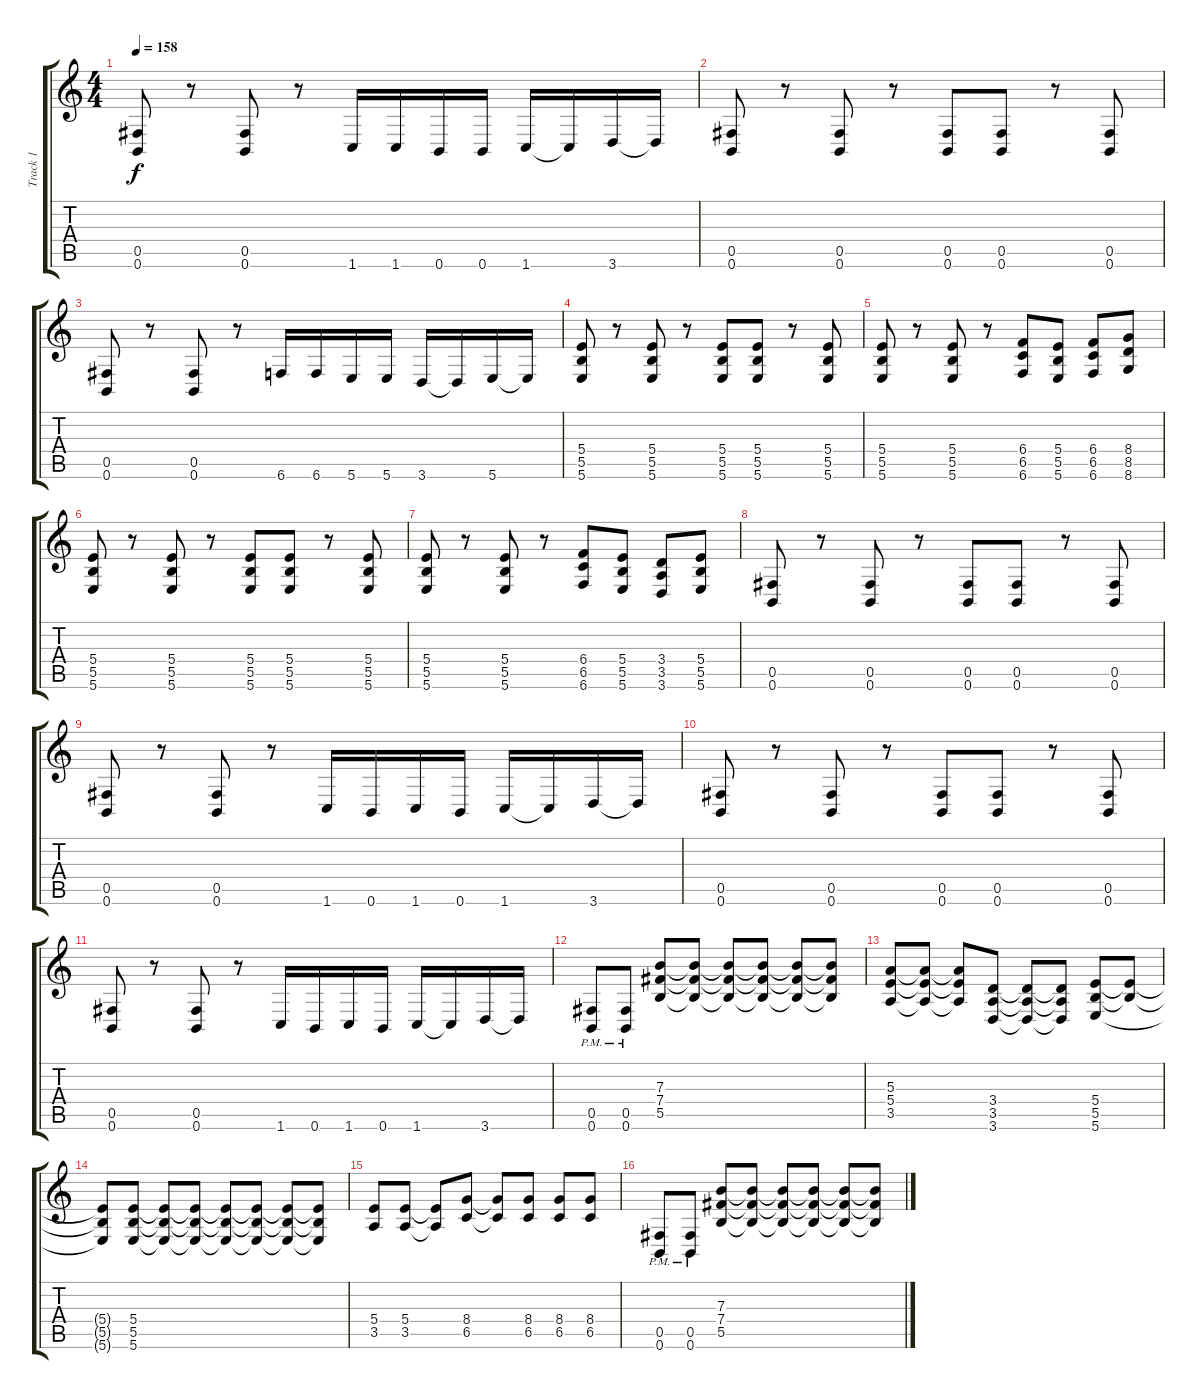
\track ("Track 1" "Track 1") {instrument distortionguitar}
\staff {score tabs}
\tuning (Db4 Ab3 E3 B2 Gb2 B1) {hide}
\ts (4 4)
\tempo 158
\clef g2
\ks c
(0.5 0.6).8{dy f} r.8 (0.5 0.6).8 r.8 1.6.16 1.6.16 0.6.16 0.6.16 1.6.16 1.6{t}.16 3.6.16 3.6{t}.16 |
(0.5 0.6).8 r.8 (0.5 0.6).8 r.8 (0.5 0.6).8 (0.5 0.6).8 r.8 (0.5 0.6).8 |
(0.5 0.6).8 r.8 (0.5 0.6).8 r.8 6.6.16 6.6.16 5.6.16 5.6.16 3.6.16 3.6{t}.16 5.6.16 5.6{t}.16 |
(5.4 5.5 5.6).8 r.8 (5.4 5.5 5.6).8 r.8 (5.4 5.5 5.6).8 (5.4 5.5 5.6).8 r.8 (5.4 5.5 5.6).8 |
(5.4 5.5 5.6).8 r.8 (5.4 5.5 5.6).8 r.8 (6.4 6.5 6.6).8 (5.4 5.5 5.6).8 (6.4 6.5 6.6).8 (8.4 8.5 8.6).8 |
(5.4 5.5 5.6).8 r.8 (5.4 5.5 5.6).8 r.8 (5.4 5.5 5.6).8 (5.4 5.5 5.6).8 r.8 (5.4 5.5 5.6).8 |
(5.4 5.5 5.6).8 r.8 (5.4 5.5 5.6).8 r.8 (6.4 6.5 6.6).8 (5.4 5.5 5.6).8 (3.4 3.5 3.6).8 (5.4 5.5 5.6).8 |
(0.5 0.6).8 r.8 (0.5 0.6).8 r.8 (0.5 0.6).8 (0.5 0.6).8 r.8 (0.5 0.6).8 |
(0.5 0.6).8 r.8 (0.5 0.6).8 r.8 1.6.16 0.6.16 1.6.16 0.6.16 1.6.16 1.6{t}.16 3.6.16 3.6{t}.16 |
(0.5 0.6).8 r.8 (0.5 0.6).8 r.8 (0.5 0.6).8 (0.5 0.6).8 r.8 (0.5 0.6).8 |
(0.5 0.6).8 r.8 (0.5 0.6).8 r.8 1.6.16 0.6.16 1.6.16 0.6.16 1.6.16 1.6{t}.16 3.6.16 3.6{t}.16 |
(0.5{pm} 0.6{pm}).8 (0.5{pm} 0.6{pm}).8 (7.3 7.4 5.5).8 (7.3{t} 7.4{t} 5.5{t}).8 (7.3{t} 7.4{t} 5.5{t}).8 (7.3{t} 7.4{t} 5.5{t}).8 (7.3{t} 7.4{t} 5.5{t}).8 (7.3{t} 7.4{t} 5.5{t}).8 |
(5.3 5.4 3.5).8 (5.3{t} 5.4{t} 3.5{t}).8 (5.3{t} 5.4{t} 3.5{t}).8 (3.4 3.5 3.6).8 (3.4{t} 3.5{t} 3.6{t}).8 (3.4{t} 3.5{t} 3.6{t}).8 (5.4 5.5 5.6).8 (5.4{t} 5.5{t}).8 |
(5.4{t} 5.5{t} 5.6{t}).8 (5.4 5.5 5.6).8 (5.4{t} 5.5{t} 5.6{t}).8 (5.4{t} 5.5{t} 5.6{t}).8 (5.4{t} 5.5{t} 5.6{t}).8 (5.4{t} 5.5{t} 5.6{t}).8 (5.4{t} 5.5{t} 5.6{t}).8 (5.4{t} 5.5{t} 5.6{t}).8 |
(5.4 3.5).8 (5.4 3.5).8 (5.4{t} 3.5{t}).8 (8.4 6.5).8 (8.4{t} 6.5{t}).8 (8.4 6.5).8 (8.4 6.5).8 (8.4 6.5).8 |
(0.5{pm} 0.6{pm}).8 (0.5{pm} 0.6{pm}).8 (7.3 7.4 5.5).8 (7.3{t} 7.4{t} 5.5{t}).8 (7.3{t} 7.4{t} 5.5{t}).8 (7.3{t} 7.4{t} 5.5{t}).8 (7.3{t} 7.4{t} 5.5{t}).8 (7.3{t} 7.4{t} 5.5{t}).8
